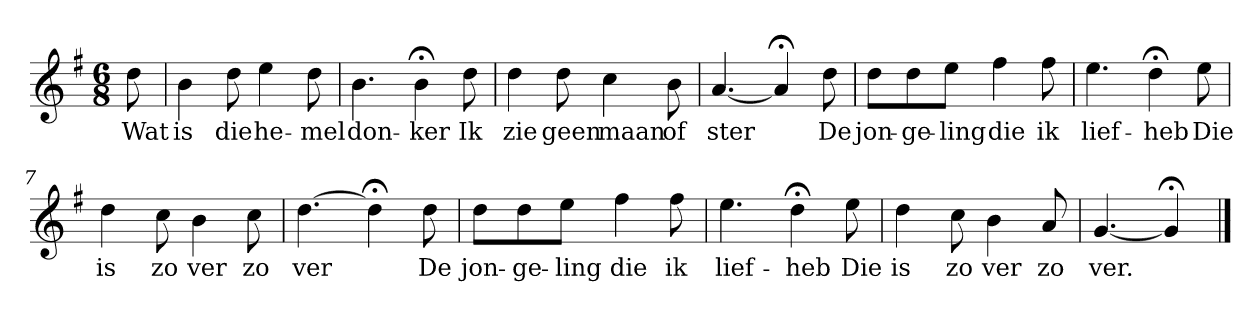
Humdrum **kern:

**kern	**text
*part1	*part1
*staff1	*staff1
*k[f#]	*
*G:	*
*M6/8	*
*MM120	*
=	=
8dd	Wat
=1	=1
4b	is
8dd	die
4ee	he-
8dd	-mel
=2	=2
4.b	don-
4b;<	-ker
8dd	Ik
=3	=3
4dd	zie
8dd	geen
4cc	maan
8b	of
=4	=4
[4.a	ster
4a;<]	.
8dd	De
=5	=5
8ddL	jon-
8dd	-ge-
8eeJ	-ling
4ff#	die
8ff#	ik
=6	=6
4.ee	lief-
4dd;<	-heb
8ee	Die
=7	=7
4dd	is
8cc	zo
4b	ver
8cc	zo
=8	=8
[4.dd	ver
4dd;<]	.
8dd	De
=9	=9
8ddL	jon-
8dd	-ge-
8eeJ	-ling
4ff#	die
8ff#	ik
=10	=10
4.ee	lief-
4dd;<	-heb
8ee	Die
=11	=11
4dd	is
8cc	zo
4b	ver
8a	zo
=12	=12
[4.g	ver.
4g;<]	.
==	==
*-	*-
